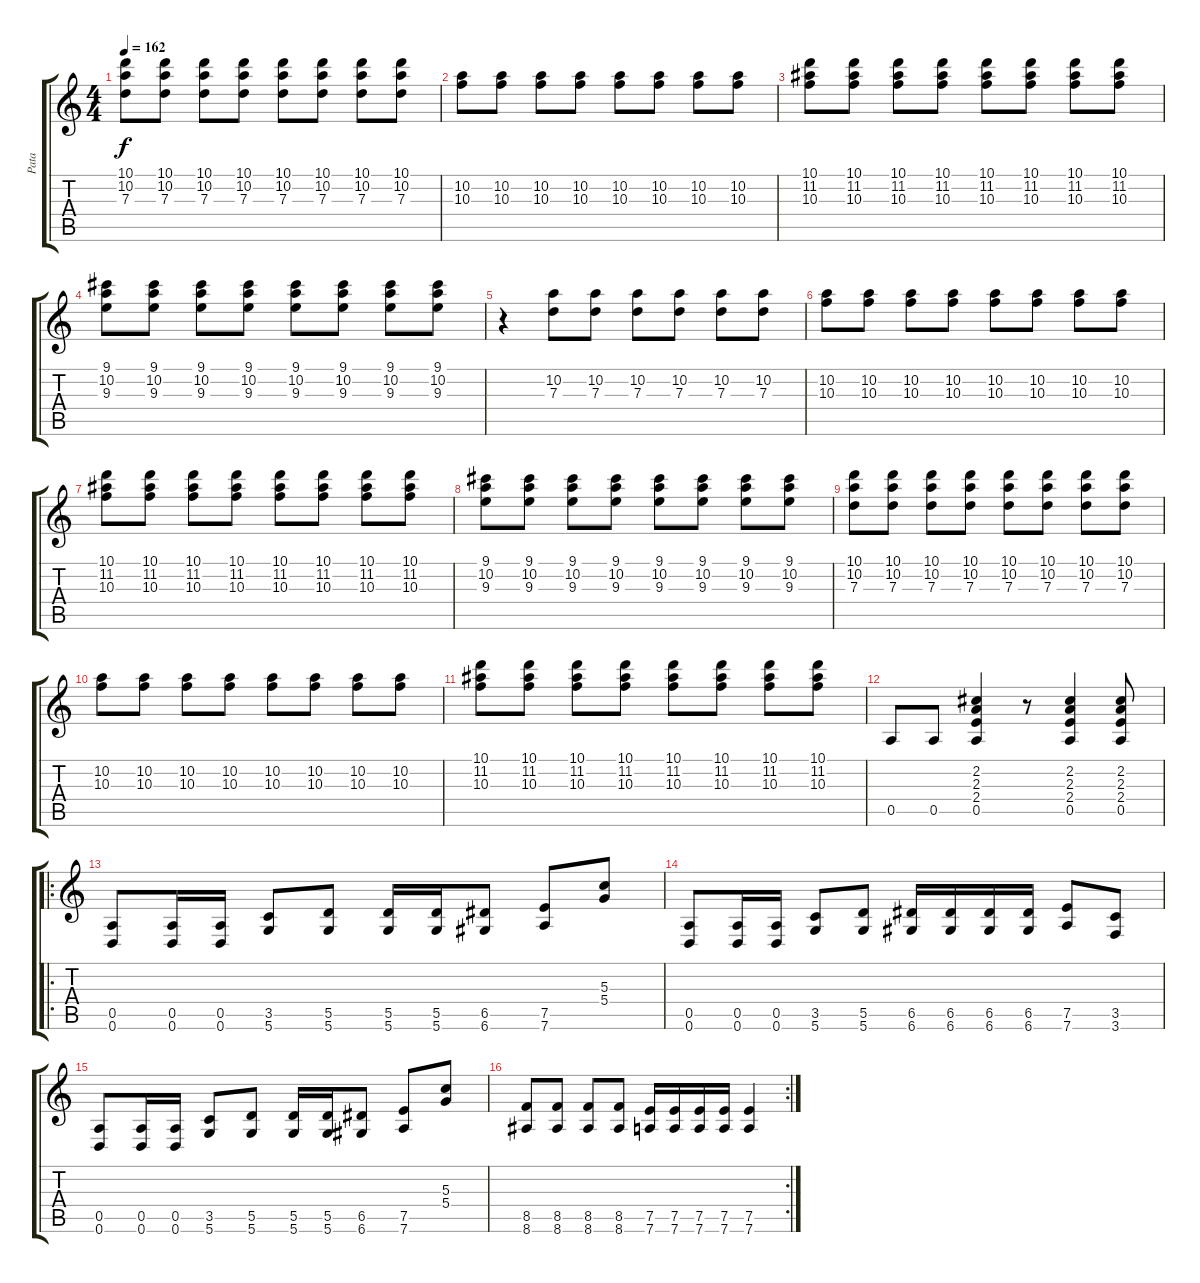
\track ("Pata" "Pata") {instrument distortionguitar}
\staff {score tabs}
\tuning (E4 B3 G3 D3 A2 D2) {hide}
\ts (4 4)
\tempo 162
\clef g2
\ks c
(10.1 10.2 7.3).8{dy f} (10.1 10.2 7.3).8 (10.1 10.2 7.3).8 (10.1 10.2 7.3).8 (10.1 10.2 7.3).8 (10.1 10.2 7.3).8 (10.1 10.2 7.3).8 (10.1 10.2 7.3).8 |
(10.2 10.3).8 (10.2 10.3).8 (10.2 10.3).8 (10.2 10.3).8 (10.2 10.3).8 (10.2 10.3).8 (10.2 10.3).8 (10.2 10.3).8 |
(10.1 11.2 10.3).8 (10.1 11.2 10.3).8 (10.1 11.2 10.3).8 (10.1 11.2 10.3).8 (10.1 11.2 10.3).8 (10.1 11.2 10.3).8 (10.1 11.2 10.3).8 (10.1 11.2 10.3).8 |
(9.1 10.2 9.3).8 (9.1 10.2 9.3).8 (9.1 10.2 9.3).8 (9.1 10.2 9.3).8 (9.1 10.2 9.3).8 (9.1 10.2 9.3).8 (9.1 10.2 9.3).8 (9.1 10.2 9.3).8 |
r.4 (10.2 7.3).8 (10.2 7.3).8 (10.2 7.3).8 (10.2 7.3).8 (10.2 7.3).8 (10.2 7.3).8 |
(10.2 10.3).8 (10.2 10.3).8 (10.2 10.3).8 (10.2 10.3).8 (10.2 10.3).8 (10.2 10.3).8 (10.2 10.3).8 (10.2 10.3).8 |
(10.1 11.2 10.3).8 (10.1 11.2 10.3).8 (10.1 11.2 10.3).8 (10.1 11.2 10.3).8 (10.1 11.2 10.3).8 (10.1 11.2 10.3).8 (10.1 11.2 10.3).8 (10.1 11.2 10.3).8 |
(9.1 10.2 9.3).8 (9.1 10.2 9.3).8 (9.1 10.2 9.3).8 (9.1 10.2 9.3).8 (9.1 10.2 9.3).8 (9.1 10.2 9.3).8 (9.1 10.2 9.3).8 (9.1 10.2 9.3).8 |
(10.1 10.2 7.3).8 (10.1 10.2 7.3).8 (10.1 10.2 7.3).8 (10.1 10.2 7.3).8 (10.1 10.2 7.3).8 (10.1 10.2 7.3).8 (10.1 10.2 7.3).8 (10.1 10.2 7.3).8 |
(10.2 10.3).8 (10.2 10.3).8 (10.2 10.3).8 (10.2 10.3).8 (10.2 10.3).8 (10.2 10.3).8 (10.2 10.3).8 (10.2 10.3).8 |
(10.1 11.2 10.3).8 (10.1 11.2 10.3).8 (10.1 11.2 10.3).8 (10.1 11.2 10.3).8 (10.1 11.2 10.3).8 (10.1 11.2 10.3).8 (10.1 11.2 10.3).8 (10.1 11.2 10.3).8 |
0.5.8 0.5.8 (2.2 2.3 2.4 0.5).4 r.8 (2.2 2.3 2.4 0.5).4 (2.2 2.3 2.4 0.5).8 |
\ro
(0.5 0.6).8 (0.5 0.6).16 (0.5 0.6).16 (3.5 5.6).8 (5.5 5.6).8 (5.5 5.6).16 (5.5 5.6).16 (6.5 6.6).8 (7.5 7.6).8 (5.3 5.4).8 |
(0.5 0.6).8 (0.5 0.6).16 (0.5 0.6).16 (3.5 5.6).8 (5.5 5.6).8 (6.5 6.6).16 (6.5 6.6).16 (6.5 6.6).16 (6.5 6.6).16 (7.5 7.6).8 (3.5 3.6).8 |
(0.5 0.6).8 (0.5 0.6).16 (0.5 0.6).16 (3.5 5.6).8 (5.5 5.6).8 (5.5 5.6).16 (5.5 5.6).16 (6.5 6.6).8 (7.5 7.6).8 (5.3 5.4).8 |
\rc 2
(8.5 8.6).8 (8.5 8.6).8 (8.5 8.6).8 (8.5 8.6).8 (7.5 7.6).16 (7.5 7.6).16 (7.5 7.6).16 (7.5 7.6).16 (7.5 7.6).4
